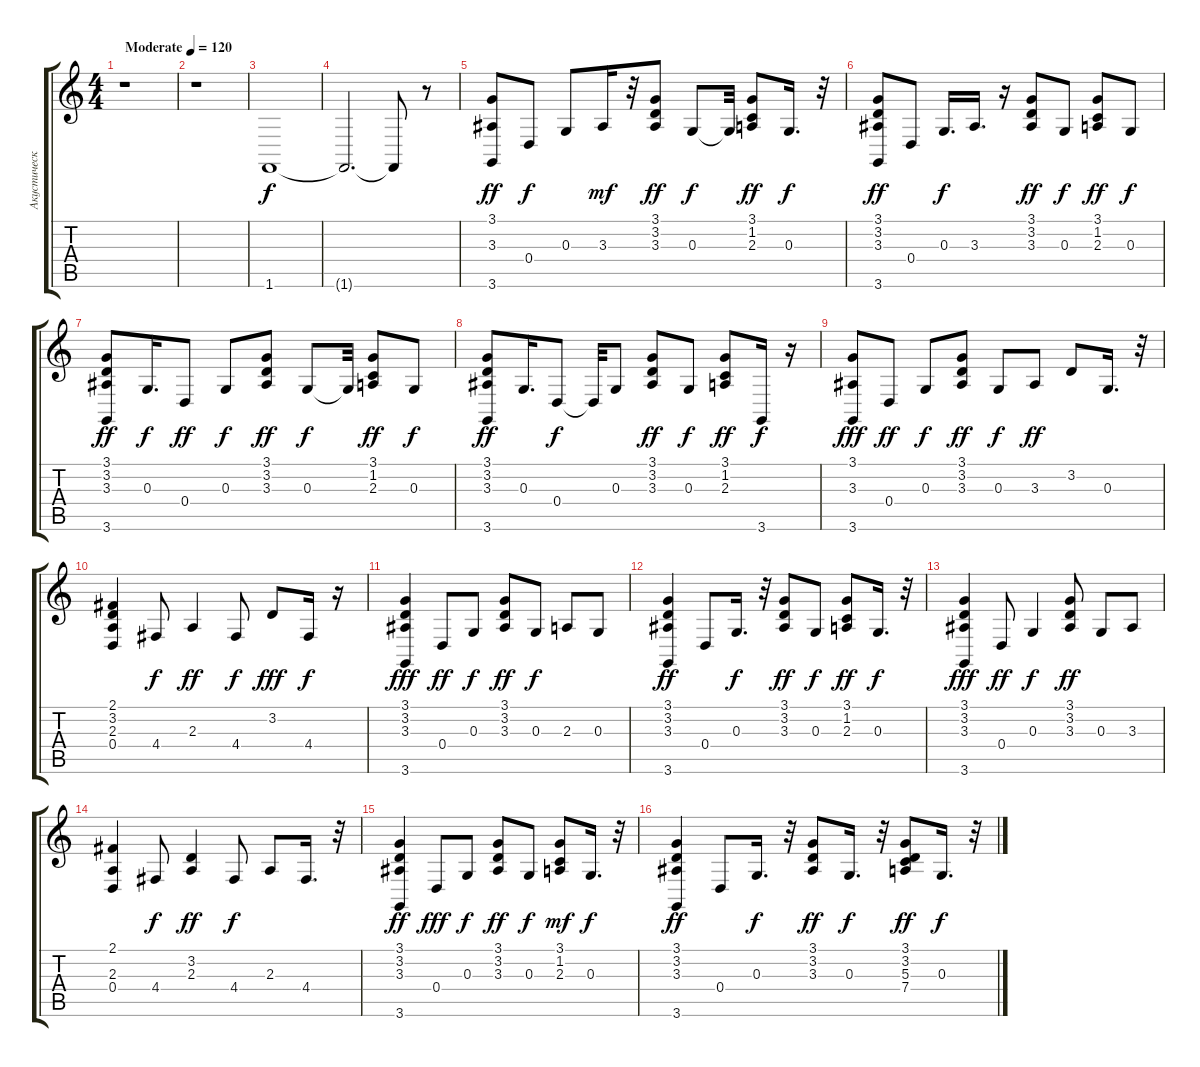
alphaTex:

\track ("Акустический Гранд Роял" "Акустическ") {instrument acousticgrandpiano}
\staff {score tabs}
\tuning (E4 B3 G3 D3 A2 E2) {hide}
\ts (4 4)
\tempo (120 "Moderate")
\clef g2
\ks c
r.1{dy f instrument acousticgrandpiano} |
r.1 |
1.6.1{instrument electricguitarclean} |
1.6{t}.2{d} 1.6{t}.8 r.8 |
(3.1 3.3 3.6).8{dy ff instrument acousticguitarsteel} 0.4.8{dy f} 0.3.8 3.3.16{dy mf} r.32 (3.1 3.2 3.3).8{dy ff} 0.3.8{dy f} 0.3{t}.32 (3.1 1.2 2.3).8{dy ff} 0.3.16{d dy f} r.32 |
(3.1 3.2 3.3 3.6).8{dy ff} 0.4.8 0.3.16{d dy f} 3.3.16{d} r.16 (3.1 3.2 3.3).8{dy ff} 0.3.8{dy f} (3.1 1.2 2.3).8{dy ff} 0.3.8{dy f} |
(3.1 3.2 3.3 3.6).8{dy ff} 0.3.16{d dy f} 0.4.8{dy ff} 0.3.8{dy f} (3.1 3.2 3.3).8{dy ff} 0.3.8{dy f} 0.3{t}.32 (3.1 1.2 2.3).8{dy ff} 0.3.8{dy f} |
(3.1 3.2 3.3 3.6).8{dy ff} 0.3.16{d} 0.4.8{dy f} 0.4{t}.32 0.3.8 (3.1 3.2 3.3).8{dy ff} 0.3.8{dy f} (3.1 1.2 2.3).8{dy ff} 3.6.16{dy f} r.16 |
(3.1 3.3 3.6).8{dy fff} 0.4.8{dy ff} 0.3.8{dy f} (3.1 3.2 3.3).8{dy ff} 0.3.8{dy f} 3.3.8{dy ff} 3.2.8 0.3.16{d} r.32 |
(2.1 3.2 2.3 0.4).4 4.4.8{dy f} 2.3.4{dy ff} 4.4.8{dy f} 3.2.8{dy fff} 4.4.16{dy f} r.16 |
(3.1 3.2 3.3 3.6).4{dy fff} 0.4.8{dy ff} 0.3.8{dy f} (3.1 3.2 3.3).8{dy ff} 0.3.8{dy f} 2.3.8 0.3.8 |
(3.1 3.2 3.3 3.6).4{dy ff} 0.4.8 0.3.16{d dy f} r.32 (3.1 3.2 3.3).8{dy ff} 0.3.8{dy f} (3.1 1.2 2.3).8{dy ff} 0.3.16{d dy f} r.32 |
(3.1 3.2 3.3 3.6).4{dy fff} 0.4.8{dy ff} 0.3.4{dy f} (3.1 3.2 3.3).8{dy ff} 0.3.8 3.3.8 |
(2.1 2.3 0.4).4 4.4.8{dy f} (3.2 2.3).4{dy ff} 4.4.8{dy f} 2.3.8 4.4.16{d} r.32 |
(3.1 3.2 3.3 3.6).4{dy ff} 0.4.8{dy fff} 0.3.8{dy f} (3.1 3.2 3.3).8{dy ff} 0.3.8{dy f} (3.1 1.2 2.3).8{dy mf} 0.3.16{d dy f} r.32 |
(3.1 3.2 3.3 3.6).4{dy ff} 0.4.8 0.3.16{d dy f} r.32 (3.1 3.2 3.3).8{dy ff} 0.3.16{d dy f} r.32 (3.1 3.2 5.3 7.4).8{dy ff} 0.3.16{d dy f} r.32
